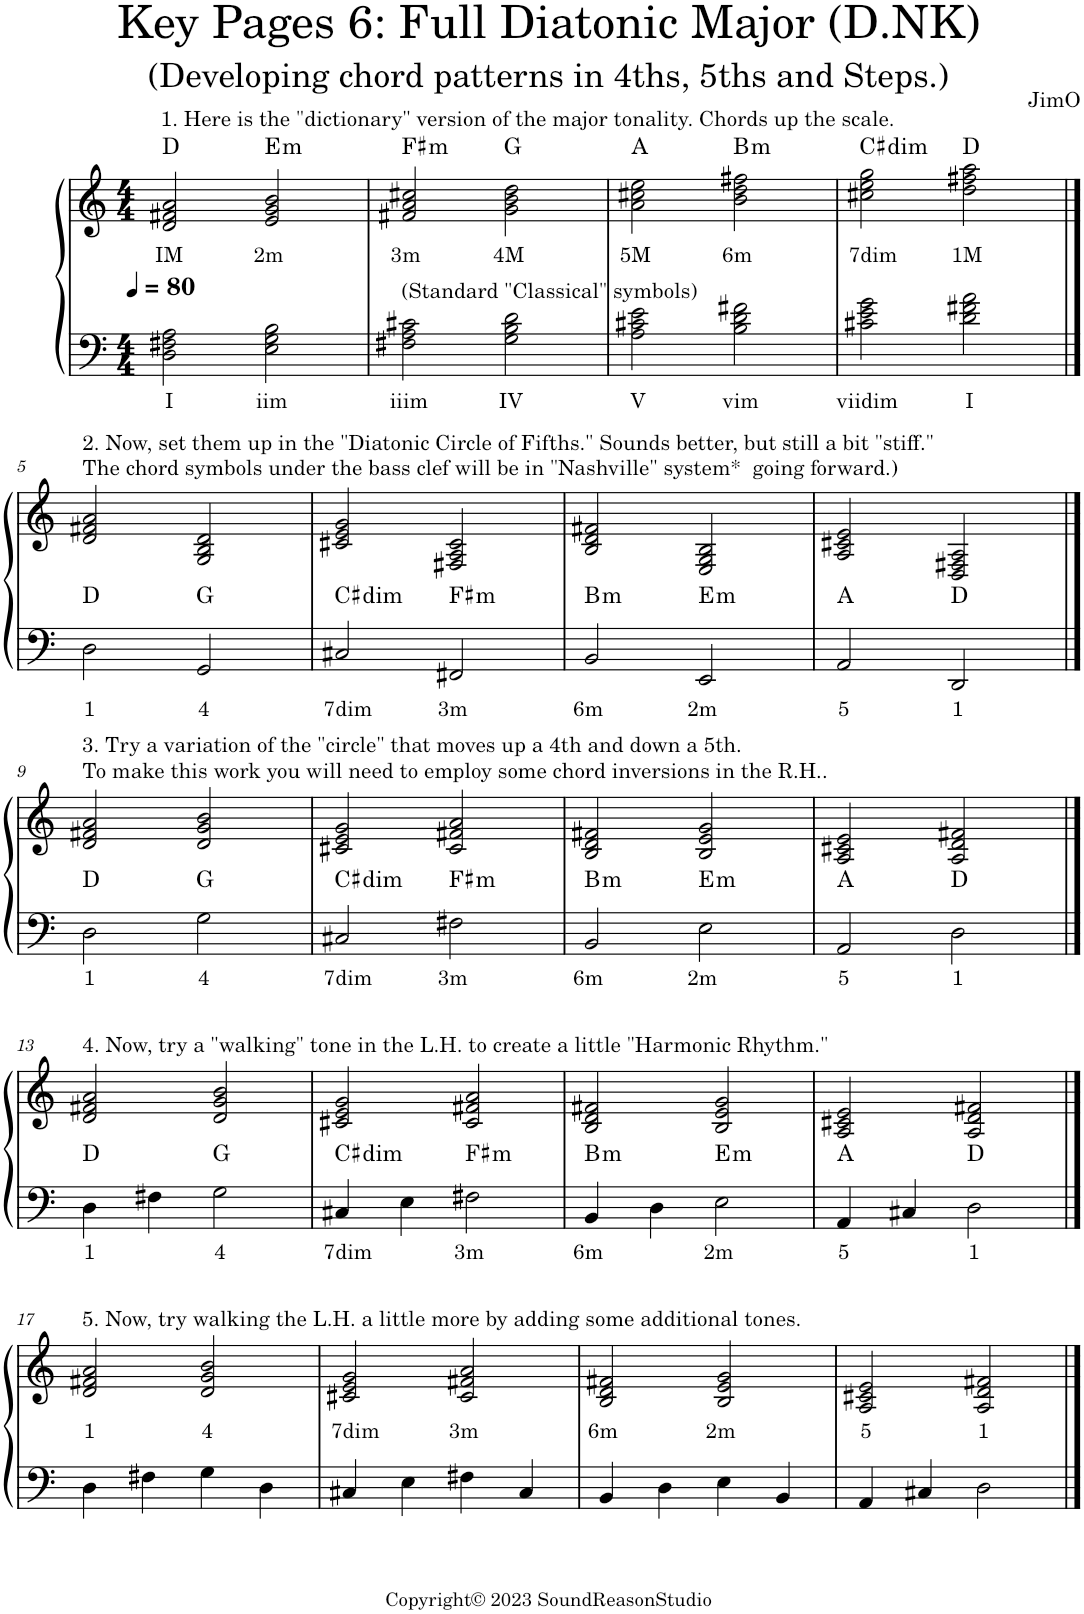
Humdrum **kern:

**kern	**text	**kern	**text	**harte
*part1	*part1	*part1	*part1	*part1
*staff2	*staff2	*staff1	*staff1	*
*I"Piano	*	*	*	*
*I'Pno.	*	*	*	*
*clefF4	*	*clefG2	*	*
*k[]	*	*k[]	*	*
*M4/4	*	*M4/4	*	*
*MM80	*	*MM80	*	*
=1	=1	=1	=1	=1
!	!	!LO:TX:a:t=1. Here is the "dictionary" version of the major tonality. Chords up the scale.	!	!
!	!LO:LY:b	!	!LO:LY:b	!
2D\ 2F#X\ 2A\	I	2d/ 2f#X/ 2a/	IM	D:maj
!	!LO:LY:b	!	!LO:LY:b	!LO:H:kt=m
2E\ 2G\ 2B\	iim	2e/ 2g/ 2b/	2m	E:min
=2	=2	=2	=2	=2
!LO:TX:a:t=(Standard "Classical" symbols)	!	!	!	!
!	!LO:LY:b	!	!LO:LY:b	!LO:H:kt=m
2F#X\ 2A\ 2c#X\	iiim	2f#X/ 2a/ 2cc#X/	3m	F#:min
!	!LO:LY:b	!	!LO:LY:b	!
2G\ 2B\ 2d\	IV	2g\ 2b\ 2dd\	4M	G:maj
=3	=3	=3	=3	=3
!	!LO:LY:b	!	!LO:LY:b	!
2A\ 2c#X\ 2e\	V	2a\ 2cc#X\ 2ee\	5M	A:maj
!	!LO:LY:b	!	!LO:LY:b	!LO:H:kt=m
2B\ 2d\ 2f#X\	vim	2b\ 2dd\ 2ff#X\	6m	B:min
=4	=4	=4	=4	=4
!	!LO:LY:b	!	!LO:LY:b	!LO:H:kt=dim
2c#X\ 2e\ 2g\	viidim	2cc#X\ 2ee\ 2gg\	7dim	C#:dim
!	!LO:LY:b	!	!LO:LY:b	!
2d\ 2f#X\ 2a\	I	2dd\ 2ff#X\ 2aa\	1M	D:maj
!!LO:LB:g=z
==5	==5	==5	==5	==5
!	!	!LO:TX:a:t=2. Now, set them up in the "Diatonic Circle of Fifths." Sounds better, but still a bit "stiff."	!	!
!	!	!LO:TX:a:t=The chord symbols under the bass clef will be in "Nashville" system*  going forward.)	!	!
!	!LO:LY:b	!	!	!
2D\	1	2d/ 2f#X/ 2a/	.	D:maj
!	!LO:LY:b	!	!	!
2GG/	4	2G/ 2B/ 2d/	.	G:maj
=6	=6	=6	=6	=6
!	!LO:LY:b	!	!	!LO:H:kt=dim
2C#X/	7dim	2c#X/ 2e/ 2g/	.	C#:dim
!	!LO:LY:b	!	!	!LO:H:kt=m
2FF#X/	3m	2F#X/ 2A/ 2c#/	.	F#:min
=7	=7	=7	=7	=7
!	!LO:LY:b	!	!	!LO:H:kt=m
2BB/	6m	2B/ 2d/ 2f#X/	.	B:min
!	!LO:LY:b	!	!	!LO:H:kt=m
2EE/	2m	2E/ 2G/ 2B/	.	E:min
=8	=8	=8	=8	=8
!	!LO:LY:b	!	!	!
2AA/	5	2A/ 2c#X/ 2e/	.	A:maj
!	!LO:LY:b	!	!	!
2DD/	1	2D/ 2F#X/ 2A/	.	D:maj
!!LO:LB:g=z
==9	==9	==9	==9	==9
!	!	!LO:TX:a:t=3. Try a variation of the "circle" that moves up a 4th and down a 5th.	!	!
!	!	!LO:TX:a:t=To make this work you will need to employ some chord inversions in the R.H..	!	!
!	!LO:LY:b	!	!	!
2D\	1	2d/ 2f#X/ 2a/	.	D:maj
!	!LO:LY:b	!	!	!
2G\	4	2d/ 2g/ 2b/	.	G:maj
=10	=10	=10	=10	=10
!	!LO:LY:b	!	!	!LO:H:kt=dim
2C#X/	7dim	2c#X/ 2e/ 2g/	.	C#:dim
!	!LO:LY:b	!	!	!LO:H:kt=m
2F#X\	3m	2c#/ 2f#X/ 2a/	.	F#:min
=11	=11	=11	=11	=11
!	!LO:LY:b	!	!	!LO:H:kt=m
2BB/	6m	2B/ 2d/ 2f#X/	.	B:min
!	!LO:LY:b	!	!	!LO:H:kt=m
2E\	2m	2B/ 2e/ 2g/	.	E:min
=12	=12	=12	=12	=12
!	!LO:LY:b	!	!	!
2AA/	5	2A/ 2c#X/ 2e/	.	A:maj
!	!LO:LY:b	!	!	!
2D\	1	2A/ 2d/ 2f#X/	.	D:maj
!!LO:LB:g=z
==13	==13	==13	==13	==13
!	!	!LO:TX:a:t=4. Now, try a "walking" tone in the L.H. to create a little "Harmonic Rhythm."	!	!
!	!LO:LY:b	!	!	!
4D\	1	2d/ 2f#X/ 2a/	.	D:maj
4F#X\	.	.	.	.
!	!LO:LY:b	!	!	!
2G\	4	2d/ 2g/ 2b/	.	G:maj
=14	=14	=14	=14	=14
!	!LO:LY:b	!	!	!LO:H:kt=dim
4C#X/	7dim	2c#X/ 2e/ 2g/	.	C#:dim
4E\	.	.	.	.
!	!LO:LY:b	!	!	!LO:H:kt=m
2F#X\	3m	2c#/ 2f#X/ 2a/	.	F#:min
=15	=15	=15	=15	=15
!	!LO:LY:b	!	!	!LO:H:kt=m
4BB/	6m	2B/ 2d/ 2f#X/	.	B:min
4D\	.	.	.	.
!	!LO:LY:b	!	!	!LO:H:kt=m
2E\	2m	2B/ 2e/ 2g/	.	E:min
=16	=16	=16	=16	=16
!	!LO:LY:b	!	!	!
4AA/	5	2A/ 2c#X/ 2e/	.	A:maj
4C#X/	.	.	.	.
!	!LO:LY:b	!	!	!
2D\	1	2A/ 2d/ 2f#X/	.	D:maj
!!LO:LB:g=z
==17	==17	==17	==17	==17
!	!	!LO:TX:a:t=5. Now, try walking the L.H. a little more by adding some additional tones.	!	!
!	!	!	!LO:LY:b	!
4D\	.	2d/ 2f#X/ 2a/	1	.
4F#X\	.	.	.	.
!	!	!	!LO:LY:b	!
4G\	.	2d/ 2g/ 2b/	4	.
4D\	.	.	.	.
=18	=18	=18	=18	=18
!	!	!	!LO:LY:b	!
4C#X/	.	2c#X/ 2e/ 2g/	7dim	.
4E\	.	.	.	.
!	!	!	!LO:LY:b	!
4F#X\	.	2c#/ 2f#X/ 2a/	3m	.
4C#/	.	.	.	.
=19	=19	=19	=19	=19
!	!	!	!LO:LY:b	!
4BB/	.	2B/ 2d/ 2f#X/	6m	.
4D\	.	.	.	.
!	!	!	!LO:LY:b	!
4E\	.	2B/ 2e/ 2g/	2m	.
4BB/	.	.	.	.
=20	=20	=20	=20	=20
!	!	!	!LO:LY:b	!
4AA/	.	2A/ 2c#X/ 2e/	5	.
4C#X/	.	.	.	.
!	!	!	!LO:LY:b	!
2D\	.	2A/ 2d/ 2f#X/	1	.
==	==	==	==	==
*-	*-	*-	*-	*-
